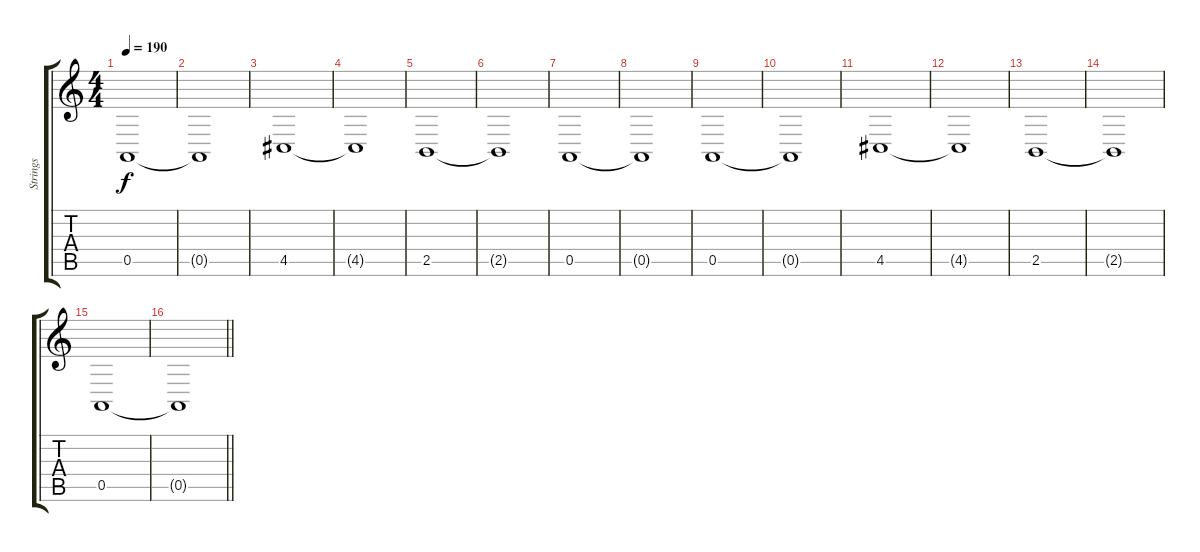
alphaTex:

\track ("Strings" "Strings") {instrument violin}
\staff {score tabs}
\tuning (E4 B3 G3 D3 A2 E2) {hide}
\ts (4 4)
\tempo 190
\clef g2
\ks c
0.5.1{dy f} |
0.5{t}.1 |
4.5.1 |
4.5{t}.1 |
2.5.1 |
2.5{t}.1 |
0.5.1 |
0.5{t}.1 |
0.5.1 |
0.5{t}.1 |
4.5.1 |
4.5{t}.1 |
2.5.1 |
2.5{t}.1 |
0.5.1 |
\barLineRight lightlight
0.5{t}.1
